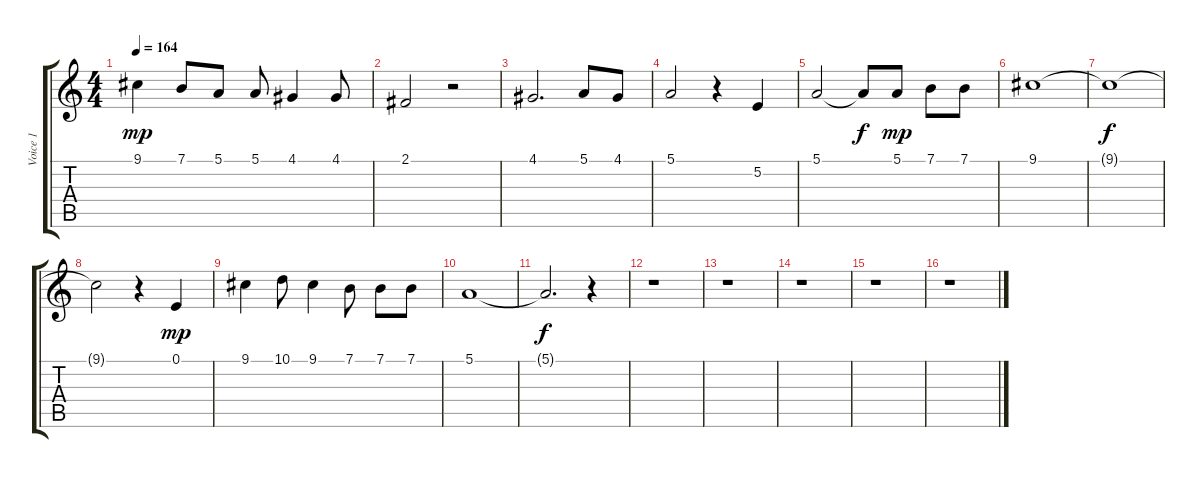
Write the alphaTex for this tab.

\track ("Voice 1" "Voice 1") {instrument synthvoice}
\staff {score tabs}
\tuning (E4 B3 G3 D3 A2 E2) {hide}
\ts (4 4)
\tempo 164
\clef g2
\ks c
9.1.4{dy mp} 7.1.8 5.1.8 5.1.8 4.1.4 4.1.8 |
2.1.2 r.2 |
4.1.2{d} 5.1.8 4.1.8 |
5.1.2 r.4 5.2.4 |
5.1.2 5.1{t}.8{dy f} 5.1.8{dy mp} 7.1.8 7.1.8 |
9.1.1 |
9.1{t}.1{dy f} |
9.1{t}.2 r.4 0.1.4{dy mp} |
9.1.4 10.1.8 9.1.4 7.1.8 7.1.8 7.1.8 |
5.1.1 |
5.1{t}.2{d dy f} r.4 |
r.1 |
r.1 |
r.1 |
r.1 |
r.1
